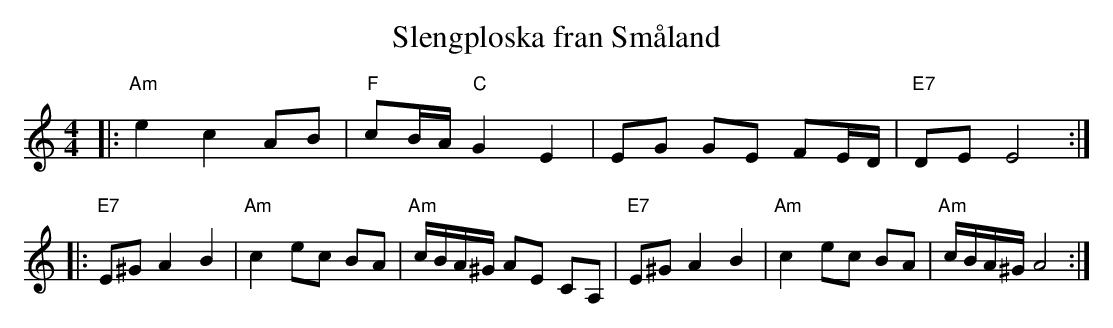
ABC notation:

X:1
T:Slengploska fran Småland
L:1/8
M:4/4
K:A minor
|:"Am" e2c2AB|"F" cB/2A/2 "C" G2 E2| EG GE FE/2D/2|"E7" DE E4:|
|:"E7" E^GA2 B2|"Am" c2 ec BA|"Am" c/2B/2A/2^G/2 AE CA,|"E7" E^GA2 B2|"Am" c2 ec BA|"Am" c/2B/2A/2^G/2 A4:|
